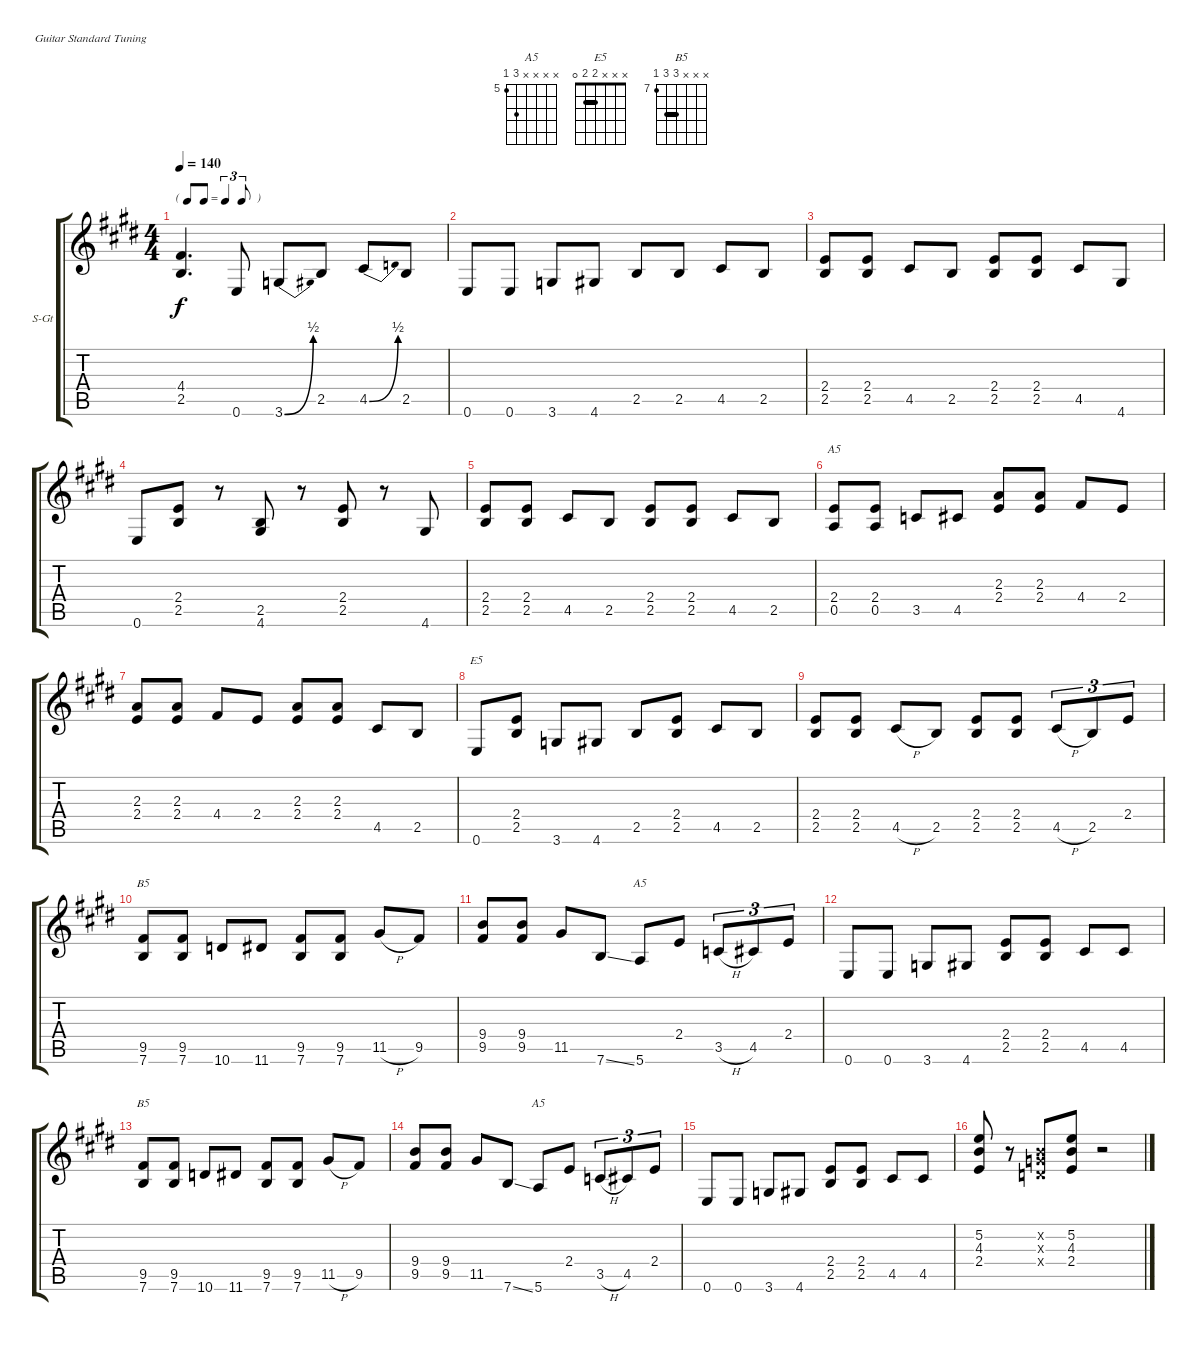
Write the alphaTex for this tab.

\bracketExtendMode groupsimilarinstruments
\firstSystemTrackNameOrientation horizontal
\otherSystemsTrackNameOrientation horizontal
\track ("Guitar 2" "S-Gt") {instrument acousticguitarsteel}
\staff {score tabs}
\tuning (E4 B3 G3 D3 A2 E2)
\chord ("A5" x x 2 2 0 x) {barre 2}
\chord ("E5" x x x 2 2 0) {barre 2}
\chord ("B5" x x x 9 9 7) {firstfret 7 barre 9}
\chord ("A5" x x x x 7 5) {firstfret 5}
\ts (4 4)
\tf triplet8th
\tempo 140
\clef g2
\ks e
(4.4 2.5).4{d dy f} 0.6.8 3.6{be (bend 0 0 60 2)}.8 2.5.8 4.5{be (bend 0 0 60 2)}.8 2.5.8 |
0.6.8 0.6.8 3.6.8 4.6.8 2.5.8 2.5.8 4.5.8 2.5.8 |
(2.4 2.5).8 (2.4 2.5).8 4.5.8 2.5.8 (2.4 2.5).8 (2.4 2.5).8 4.5.8 4.6.8 |
0.6.8 (2.4 2.5).8 r.8 (2.5 4.6).8 r.8 (2.4 2.5).8 r.8 4.6.8 |
(2.4 2.5).8 (2.4 2.5).8 4.5.8 2.5.8 (2.4 2.5).8 (2.4 2.5).8 4.5.8 2.5.8 |
(2.4 0.5).8{ch "A5"} (2.4 0.5).8 3.5.8 4.5.8 (2.3 2.4).8 (2.3 2.4).8 4.4.8 2.4.8 |
(2.3 2.4).8 (2.3 2.4).8 4.4.8 2.4.8 (2.3 2.4).8 (2.3 2.4).8 4.5.8 2.5.8 |
0.6.8{ch "E5"} (2.4 2.5).8 3.6.8 4.6.8 2.5.8 (2.4 2.5).8 4.5.8 2.5.8 |
(2.4 2.5).8 (2.4 2.5).8 4.5{h}.8 2.5.8 (2.4 2.5).8 (2.4 2.5).8 4.5{h}.8{tu (3 2)} 2.5.8{tu (3 2)} 2.4.8{tu (3 2)} |
(9.5 7.6).8{ch "B5"} (9.5 7.6).8 10.6.8 11.6.8 (9.5 7.6).8 (9.5 7.6).8 11.5{h}.8 9.5.8 |
(9.4 9.5).8 (9.4 9.5).8 11.5.8 7.6{ss}.8 5.6.8{ch "A5"} 2.4.8 3.5{h}.8{tu (3 2)} 4.5.8{tu (3 2)} 2.4.8{tu (3 2)} |
0.6.8 0.6.8 3.6.8 4.6.8 (2.4 2.5).8 (2.4 2.5).8 4.5.8 4.5.8 |
(9.5 7.6).8{ch "B5"} (9.5 7.6).8 10.6.8 11.6.8 (9.5 7.6).8 (9.5 7.6).8 11.5{h}.8 9.5.8 |
(9.4 9.5).8 (9.4 9.5).8 11.5.8 7.6{ss}.8 5.6.8{ch "A5"} 2.4.8 3.5{h}.8{tu (3 2)} 4.5.8{tu (3 2)} 2.4.8{tu (3 2)} |
0.6.8 0.6.8 3.6.8 4.6.8 (2.4 2.5).8 (2.4 2.5).8 4.5.8 4.5.8 |
(5.2 4.3 2.4).8 r.8 (0.2{x} 0.3{x} 0.4{x}).8 (5.2 4.3 2.4).8 r.2
